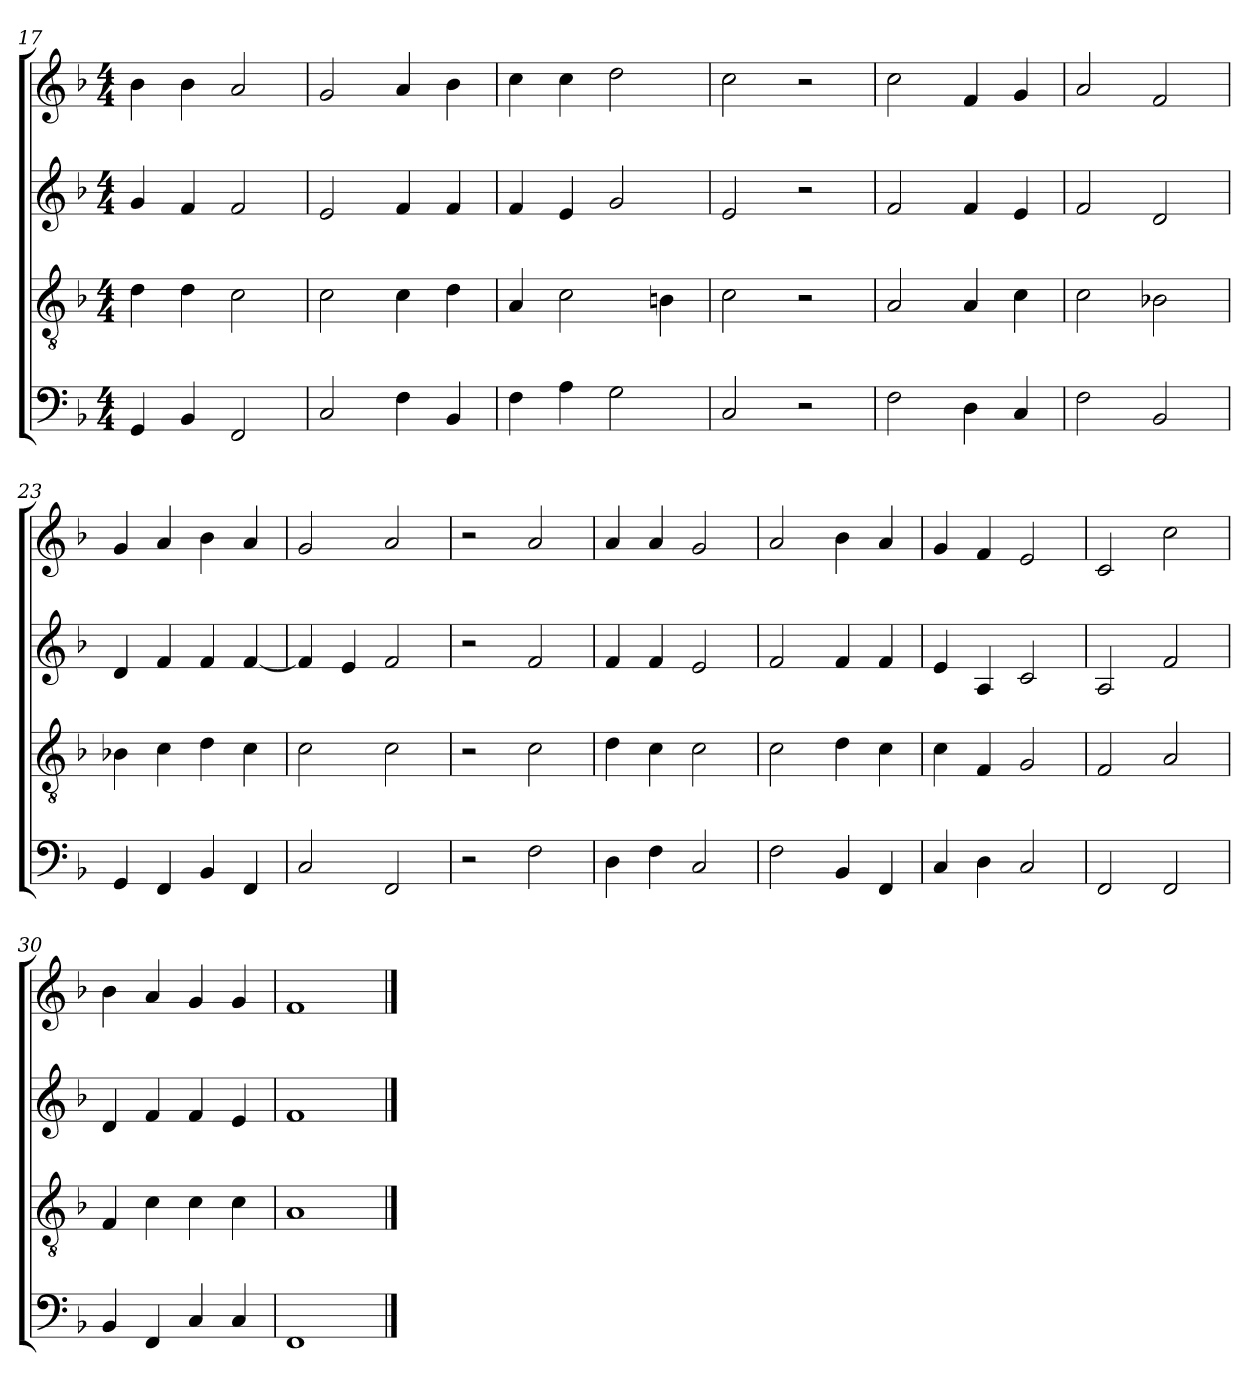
**kern	**kern	**kern	**kern
*part4	*part3	*part2	*part1
*staff4	*staff3	*staff2	*staff1
*clefF4	*clefGv2	*clefG2	*clefG2
*k[b-]	*k[b-]	*k[b-]	*k[b-]
*M4/4	*M4/4	*M4/4	*M4/4
=17	=17	=17	=17
4GG	4d	4g	4b-
4BB-	4d	4f	4b-
2FF	2c	2f	2a
!!LO:LB:g=z
=18	=18	=18	=18
2C	2c	2e	2g
4F	4c	4f	4a
4BB-	4d	4f	4b-
=19	=19	=19	=19
4F	4A	4f	4cc
4A	2c	4e	4cc
2G	.	2g	2dd
.	4Bn	.	.
=20	=20	=20	=20
2C	2c	2e	2cc
2r	2r	2r	2r
=21	=21	=21	=21
2F	2A	2f	2cc
4D	4A	4f	4f
4C	4c	4e	4g
=22	=22	=22	=22
2F	2c	2f	2a
2BB-	2B-X	2d	2f
=23	=23	=23	=23
4GG	4B-X	4d	4g
4FF	4c	4f	4a
4BB-	4d	4f	4b-
4FF	4c	[4f	4a
=24	=24	=24	=24
2C	2c	4f]	2g
.	.	4e	.
2FF	2c	2f	2a
=25	=25	=25	=25
2r	2r	2r	2r
2F	2c	2f	2a
=26	=26	=26	=26
4D	4d	4f	4a
4F	4c	4f	4a
2C	2c	2e	2g
=27	=27	=27	=27
2F	2c	2f	2a
4BB-	4d	4f	4b-
4FF	4c	4f	4a
!!LO:PB:g=z
=28	=28	=28	=28
4C	4c	4e	4g
4D	4F	4A	4f
2C	2G	2c	2e
=29	=29	=29	=29
2FF	2F	2A	2c
2FF	2A	2f	2cc
=30	=30	=30	=30
4BB-	4F	4d	4b-
4FF	4c	4f	4a
4C	4c	4f	4g
4C	4c	4e	4g
=31	=31	=31	=31
1FF	1A	1f	1f
==	==	==	==
*-	*-	*-	*-
